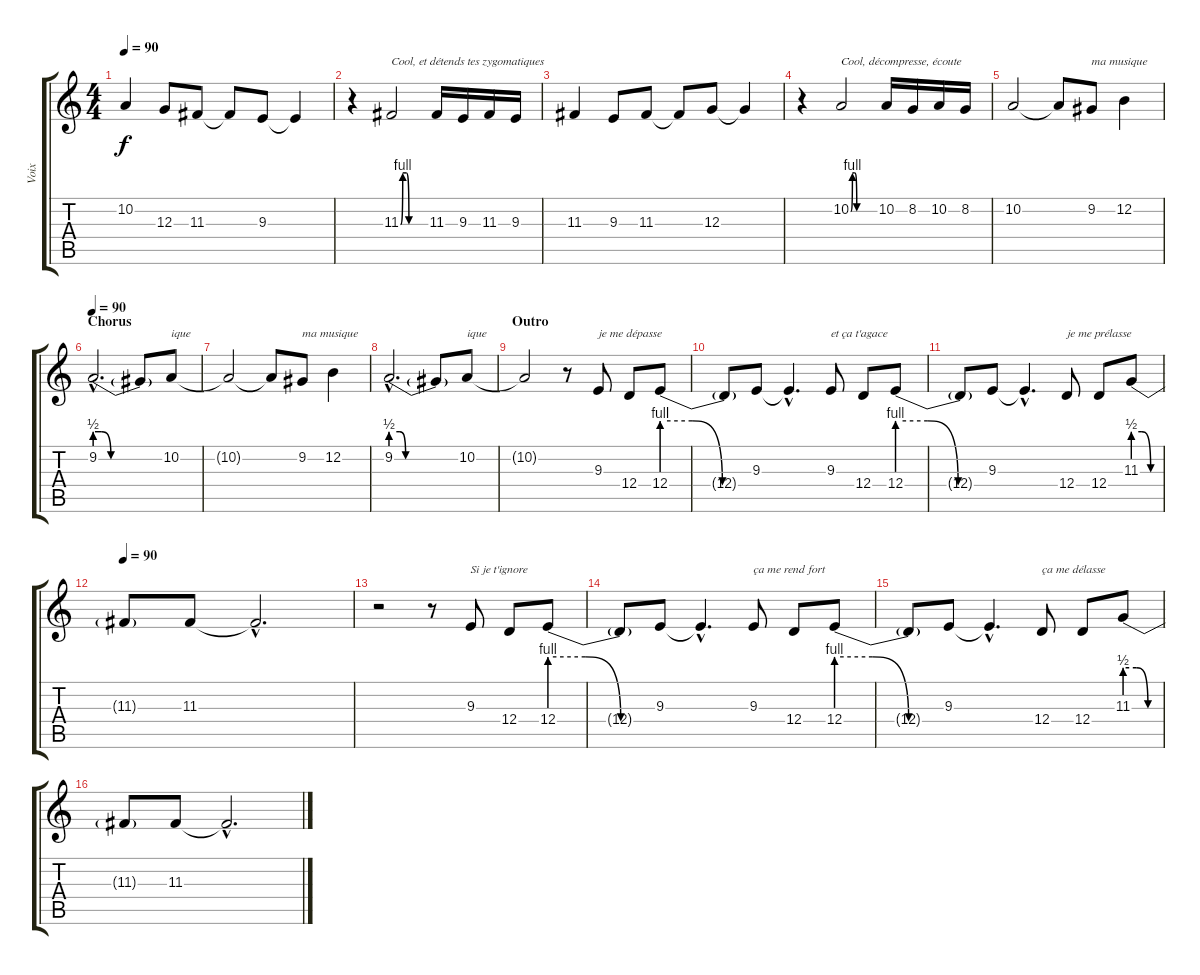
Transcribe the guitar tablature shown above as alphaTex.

\track ("Voix" "Voix") {instrument tenorsax}
\staff {score tabs}
\tuning (E4 B3 G3 D3 A2 E2) {hide}
\ts (4 4)
\tempo 90
\clef g2
\ks c
10.2.4{dy f} 12.3.8 11.3.8 11.3{t}.8 9.3.8 9.3{t}.4 |
r.4 11.3{be (custom 0 0 5 4 14 4 20 0 60 0)}.2{txt "Cool, et détends tes zygomatiques"} 11.3.16 9.3.16 11.3.16 9.3.16 |
11.3.4 9.3.8 11.3.8 11.3{t}.8 12.3.8 12.3{t}.4 |
r.4 10.2{be (custom 0 0 4 4 10 4 15 0 60 0)}.2{txt "Cool, décompresse, écoute"} 10.2.16 8.2.16 10.2.16 8.2.16 |
10.2.2 10.2{t}.8 9.2.8{txt "ma musique"} 12.2.4 |
\section ("" "Chorus")
\tempo 90
9.2{be (custom 0 2 6 2 14 0 60 0) hac}.2{d} 9.2{t}.8 10.2.8{txt "ique"} |
10.2{t}.2 10.2{t}.8 9.2.8{txt "ma musique"} 12.2.4 |
9.2{be (custom 0 2 8 2 13 0 40 0 60 0) hac}.2{d} 9.2{t}.8 10.2.8{txt "ique"} |
\section ("" "Outro")
10.2{t}.2 r.8 9.3.8{txt "je me dépasse"} 12.4.8 12.4{be (custom 0 4 20 4 40 0 60 0)}.8 |
12.4{t}.8 9.3.8 9.3{hac t}.4{d} 9.3.8{txt "et ça t'agace"} 12.4.8 12.4{be (custom 0 4 20 4 40 0 60 0)}.8 |
12.4{t}.8 9.3.8 9.3{hac t}.4{d} 12.4.8{txt "je me prélasse"} 12.4.8 11.3{be (custom 0 2 20 2 40 0 60 0)}.8 |
\tempo 90
11.3{t}.8 11.3.8 11.3{hac t}.2{d} |
r.2 r.8 9.3.8{txt "Si je t'ignore"} 12.4.8 12.4{be (custom 0 4 20 4 40 0 60 0)}.8 |
12.4{t}.8 9.3.8 9.3{hac t}.4{d} 9.3.8{txt "ça me rend fort"} 12.4.8 12.4{be (custom 0 4 20 4 40 0 60 0)}.8 |
12.4{t}.8 9.3.8 9.3{hac t}.4{d} 12.4.8{txt "ça me délasse"} 12.4.8 11.3{be (custom 0 2 20 2 40 0 60 0)}.8 |
11.3{t}.8 11.3.8 11.3{hac t}.2{d}
